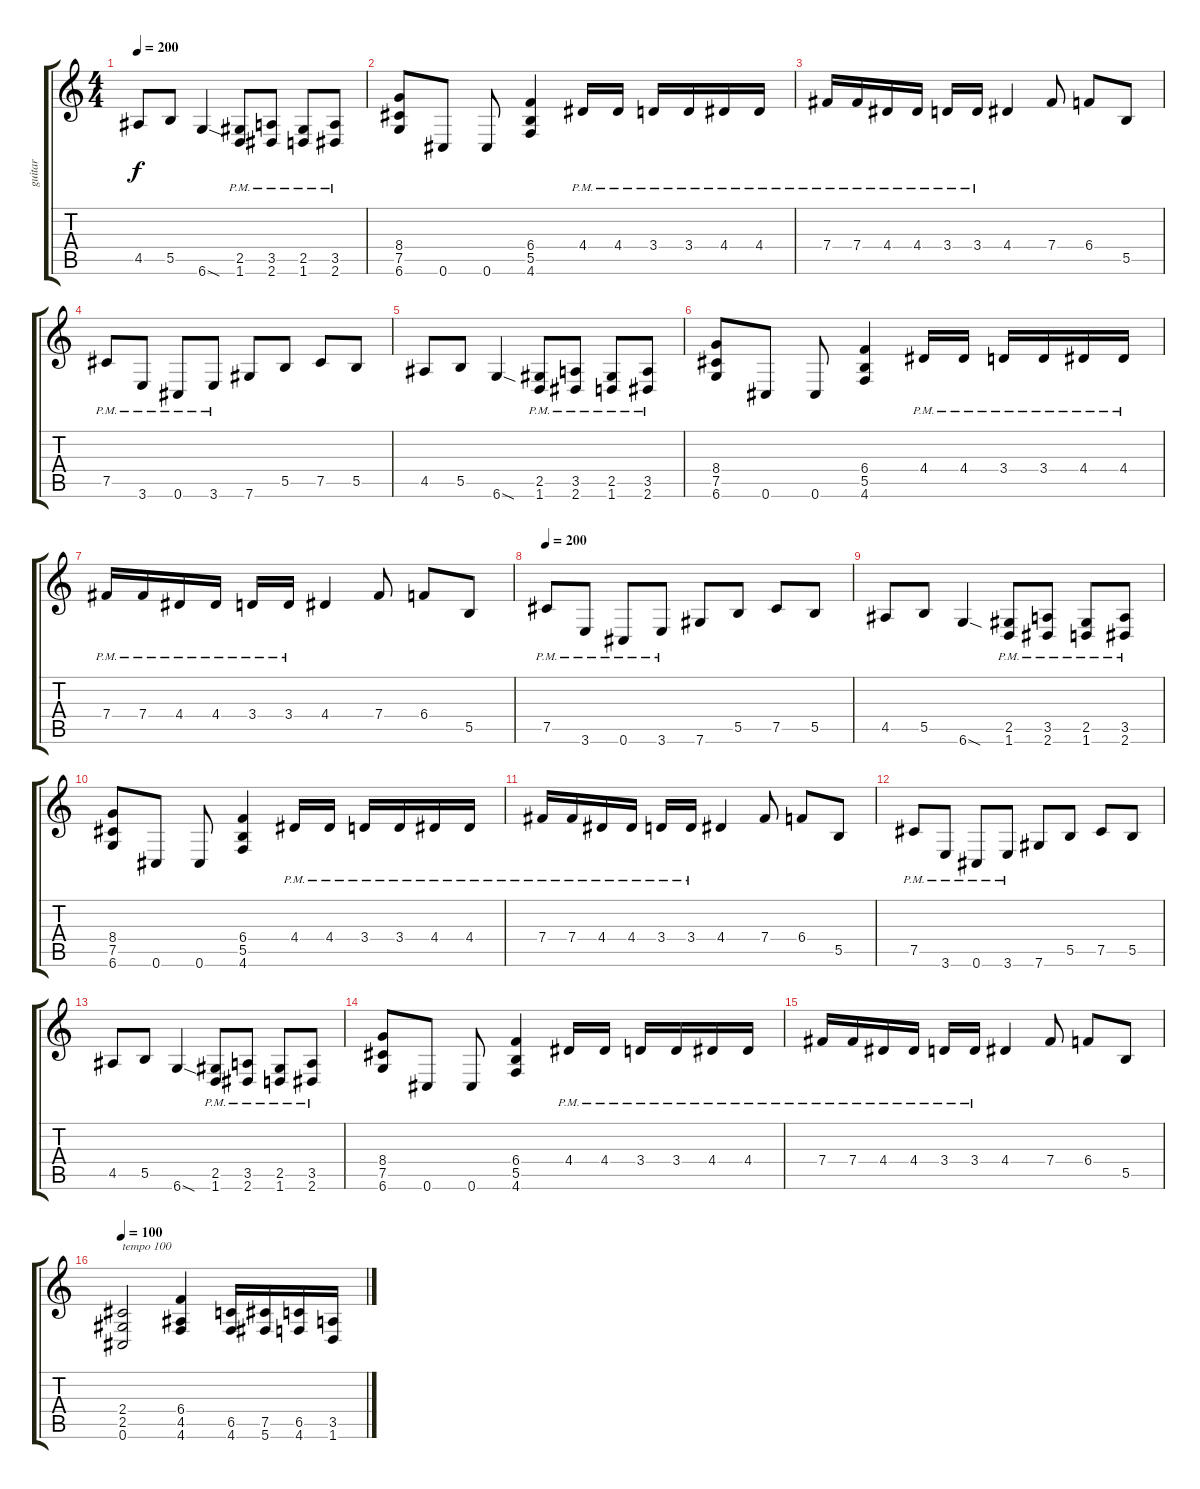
\track ("guitar" "guitar") {instrument distortionguitar}
\staff {score tabs}
\tuning (Db4 Ab3 E3 B2 Gb2 Db2) {hide}
\ts (4 4)
\tempo 200
\clef g2
\ks c
4.5.8{dy f} 5.5.8 6.6{sod}.4 (2.5{pm} 1.6{pm}).8 (3.5{pm} 2.6{pm}).8 (2.5{pm} 1.6{pm}).8 (3.5{pm} 2.6{pm}).8 |
(8.4 7.5 6.6).8 0.6.8 0.6.8 (6.4 5.5 4.6).4 4.4{pm}.16 4.4{pm}.16 3.4{pm}.16 3.4{pm}.16 4.4{pm}.16 4.4{pm}.16 |
7.4{pm}.16 7.4{pm}.16 4.4{pm}.16 4.4{pm}.16 3.4{pm}.16 3.4{pm}.16 4.4.4 7.4.8 6.4.8 5.5.8 |
7.5{pm}.8 3.6{pm}.8 0.6{pm}.8 3.6{pm}.8 7.6.8 5.5.8 7.5.8 5.5.8 |
4.5.8 5.5.8 6.6{sod}.4 (2.5{pm} 1.6{pm}).8 (3.5{pm} 2.6{pm}).8 (2.5{pm} 1.6{pm}).8 (3.5{pm} 2.6{pm}).8 |
(8.4 7.5 6.6).8 0.6.8 0.6.8 (6.4 5.5 4.6).4 4.4{pm}.16 4.4{pm}.16 3.4{pm}.16 3.4{pm}.16 4.4{pm}.16 4.4{pm}.16 |
7.4{pm}.16 7.4{pm}.16 4.4{pm}.16 4.4{pm}.16 3.4{pm}.16 3.4{pm}.16 4.4.4 7.4.8 6.4.8 5.5.8 |
\tempo 200
7.5{pm}.8 3.6{pm}.8 0.6{pm}.8 3.6{pm}.8 7.6.8 5.5.8 7.5.8 5.5.8 |
4.5.8 5.5.8 6.6{sod}.4 (2.5{pm} 1.6{pm}).8 (3.5{pm} 2.6{pm}).8 (2.5{pm} 1.6{pm}).8 (3.5{pm} 2.6{pm}).8 |
(8.4 7.5 6.6).8 0.6.8 0.6.8 (6.4 5.5 4.6).4 4.4{pm}.16 4.4{pm}.16 3.4{pm}.16 3.4{pm}.16 4.4{pm}.16 4.4{pm}.16 |
7.4{pm}.16 7.4{pm}.16 4.4{pm}.16 4.4{pm}.16 3.4{pm}.16 3.4{pm}.16 4.4.4 7.4.8 6.4.8 5.5.8 |
7.5{pm}.8 3.6{pm}.8 0.6{pm}.8 3.6{pm}.8 7.6.8 5.5.8 7.5.8 5.5.8 |
4.5.8 5.5.8 6.6{sod}.4 (2.5{pm} 1.6{pm}).8 (3.5{pm} 2.6{pm}).8 (2.5{pm} 1.6{pm}).8 (3.5{pm} 2.6{pm}).8 |
(8.4 7.5 6.6).8 0.6.8 0.6.8 (6.4 5.5 4.6).4 4.4{pm}.16 4.4{pm}.16 3.4{pm}.16 3.4{pm}.16 4.4{pm}.16 4.4{pm}.16 |
7.4{pm}.16 7.4{pm}.16 4.4{pm}.16 4.4{pm}.16 3.4{pm}.16 3.4{pm}.16 4.4.4 7.4.8 6.4.8 5.5.8 |
\tempo 100
(2.4 2.5 0.6).2{txt "tempo 100"} (6.4 4.5 4.6).4 (6.5 4.6).16 (7.5 5.6).16 (6.5 4.6).16 (3.5 1.6).16
